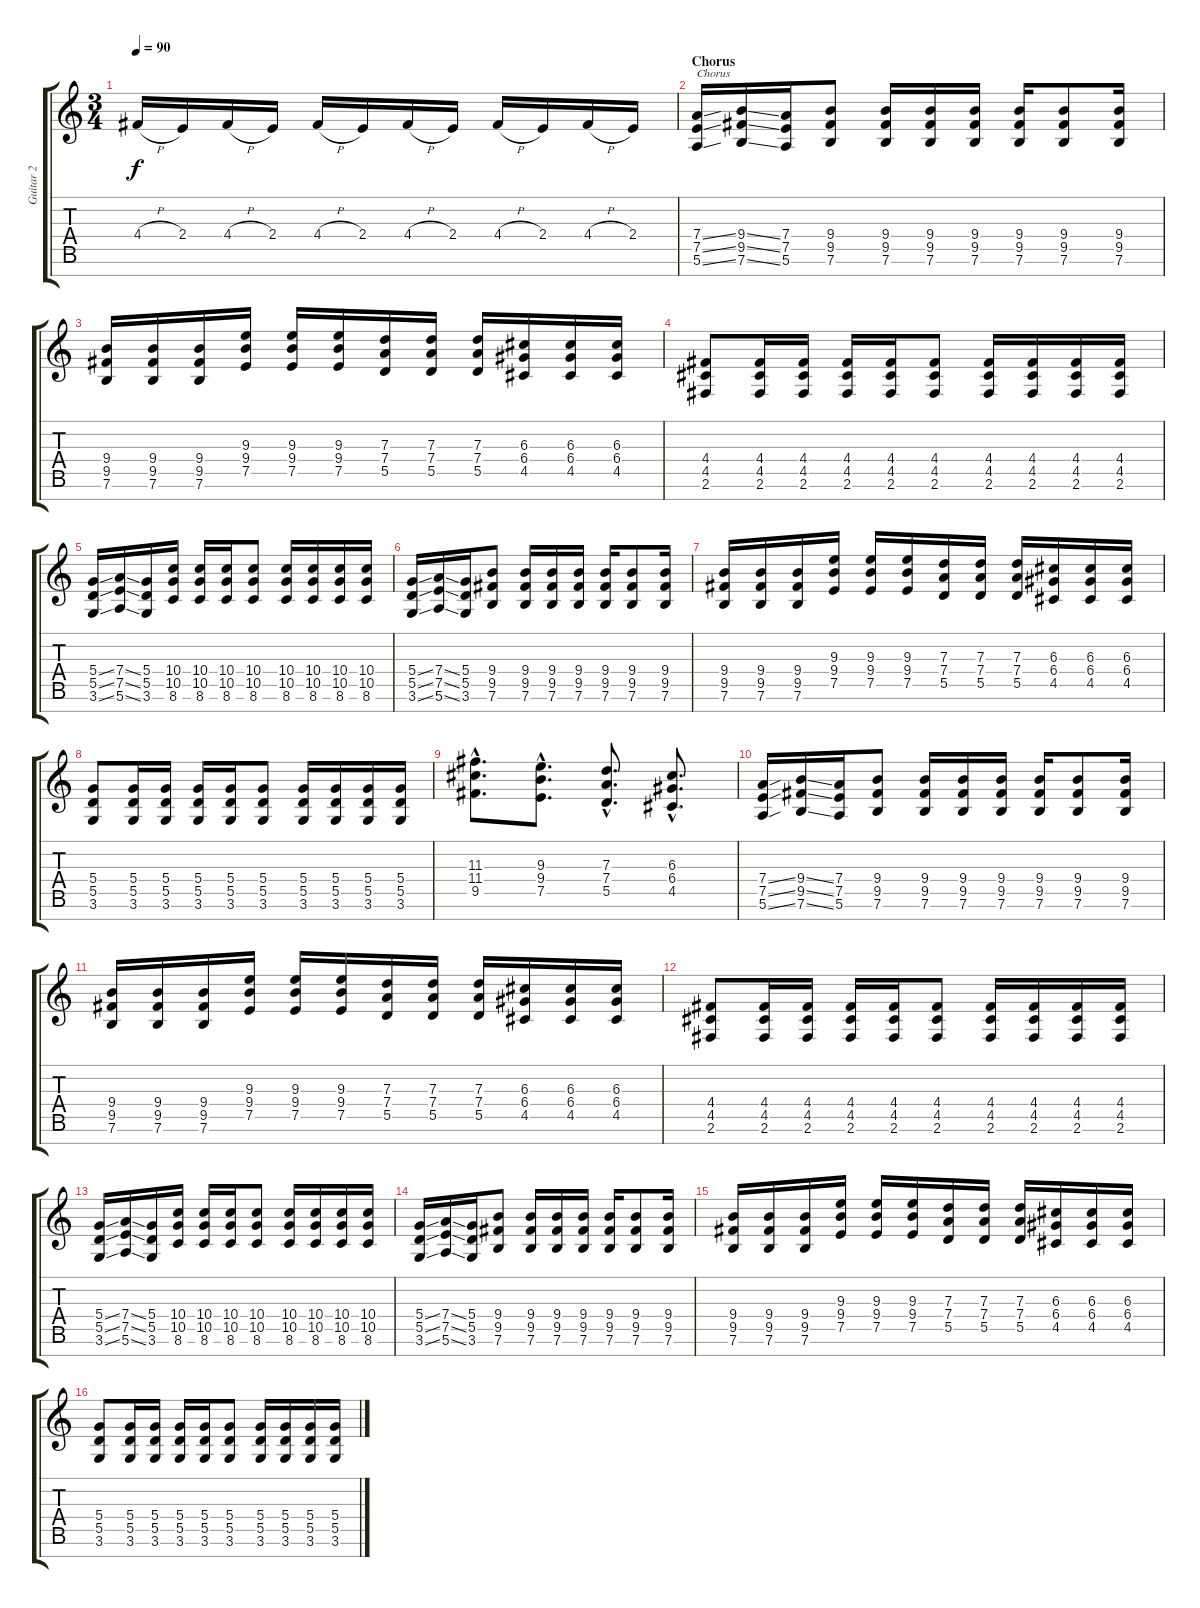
\track ("Guitar 2" "Guitar 2") {instrument distortionguitar}
\staff {score tabs}
\tuning (E4 B3 G3 D3 A2 E2 B1) {hide}
\ts (3 4)
\tempo 90
\clef g2
\ks c
4.4{h}.16{dy f} 2.4.16 4.4{h}.16 2.4.16 4.4{h}.16 2.4.16 4.4{h}.16 2.4.16 4.4{h}.16 2.4.16 4.4{h}.16 2.4.16 |
\section ("" "Chorus")
(7.4{ss} 7.5{ss} 5.6{ss}).16{txt "Chorus"} (9.4{ss} 9.5{ss} 7.6{ss}).16 (7.4 7.5 5.6).16 (9.4 9.5 7.6).8 (9.4 9.5 7.6).16 (9.4 9.5 7.6).16 (9.4 9.5 7.6).16 (9.4 9.5 7.6).16 (9.4 9.5 7.6).8 (9.4 9.5 7.6).16 |
(9.4 9.5 7.6).16 (9.4 9.5 7.6).16 (9.4 9.5 7.6).16 (9.3 9.4 7.5).16 (9.3 9.4 7.5).16 (9.3 9.4 7.5).16 (7.3 7.4 5.5).16 (7.3 7.4 5.5).16 (7.3 7.4 5.5).16 (6.3 6.4 4.5).16 (6.3 6.4 4.5).16 (6.3 6.4 4.5).16 |
(4.4 4.5 2.6).8 (4.4 4.5 2.6).16 (4.4 4.5 2.6).16 (4.4 4.5 2.6).16 (4.4 4.5 2.6).16 (4.4 4.5 2.6).8 (4.4 4.5 2.6).16 (4.4 4.5 2.6).16 (4.4 4.5 2.6).16 (4.4 4.5 2.6).16 |
(5.4{ss} 5.5{ss} 3.6{ss}).16 (7.4{ss} 7.5{ss} 5.6{ss}).16 (5.4 5.5 3.6).16 (10.4 10.5 8.6).16 (10.4 10.5 8.6).16 (10.4 10.5 8.6).16 (10.4 10.5 8.6).8 (10.4 10.5 8.6).16 (10.4 10.5 8.6).16 (10.4 10.5 8.6).16 (10.4 10.5 8.6).16 |
(5.4{ss} 5.5{ss} 3.6{ss}).16 (7.4{ss} 7.5{ss} 5.6{ss}).16 (5.4 5.5 3.6).16 (9.4 9.5 7.6).8 (9.4 9.5 7.6).16 (9.4 9.5 7.6).16 (9.4 9.5 7.6).16 (9.4 9.5 7.6).16 (9.4 9.5 7.6).8 (9.4 9.5 7.6).16 |
(9.4 9.5 7.6).16 (9.4 9.5 7.6).16 (9.4 9.5 7.6).16 (9.3 9.4 7.5).16 (9.3 9.4 7.5).16 (9.3 9.4 7.5).16 (7.3 7.4 5.5).16 (7.3 7.4 5.5).16 (7.3 7.4 5.5).16 (6.3 6.4 4.5).16 (6.3 6.4 4.5).16 (6.3 6.4 4.5).16 |
(5.4 5.5 3.6).8 (5.4 5.5 3.6).16 (5.4 5.5 3.6).16 (5.4 5.5 3.6).16 (5.4 5.5 3.6).16 (5.4 5.5 3.6).8 (5.4 5.5 3.6).16 (5.4 5.5 3.6).16 (5.4 5.5 3.6).16 (5.4 5.5 3.6).16 |
(11.3{hac} 11.4{hac} 9.5{hac}).8{d} (9.3{hac} 9.4{hac} 7.5{hac}).8{d} (7.3{hac} 7.4{hac} 5.5{hac}).8{d} (6.3{hac} 6.4{hac} 4.5{hac}).8{d} |
(7.4{ss} 7.5{ss} 5.6{ss}).16 (9.4{ss} 9.5{ss} 7.6{ss}).16 (7.4 7.5 5.6).16 (9.4 9.5 7.6).8 (9.4 9.5 7.6).16 (9.4 9.5 7.6).16 (9.4 9.5 7.6).16 (9.4 9.5 7.6).16 (9.4 9.5 7.6).8 (9.4 9.5 7.6).16 |
(9.4 9.5 7.6).16 (9.4 9.5 7.6).16 (9.4 9.5 7.6).16 (9.3 9.4 7.5).16 (9.3 9.4 7.5).16 (9.3 9.4 7.5).16 (7.3 7.4 5.5).16 (7.3 7.4 5.5).16 (7.3 7.4 5.5).16 (6.3 6.4 4.5).16 (6.3 6.4 4.5).16 (6.3 6.4 4.5).16 |
(4.4 4.5 2.6).8 (4.4 4.5 2.6).16 (4.4 4.5 2.6).16 (4.4 4.5 2.6).16 (4.4 4.5 2.6).16 (4.4 4.5 2.6).8 (4.4 4.5 2.6).16 (4.4 4.5 2.6).16 (4.4 4.5 2.6).16 (4.4 4.5 2.6).16 |
(5.4{ss} 5.5{ss} 3.6{ss}).16 (7.4{ss} 7.5{ss} 5.6{ss}).16 (5.4 5.5 3.6).16 (10.4 10.5 8.6).16 (10.4 10.5 8.6).16 (10.4 10.5 8.6).16 (10.4 10.5 8.6).8 (10.4 10.5 8.6).16 (10.4 10.5 8.6).16 (10.4 10.5 8.6).16 (10.4 10.5 8.6).16 |
(5.4{ss} 5.5{ss} 3.6{ss}).16 (7.4{ss} 7.5{ss} 5.6{ss}).16 (5.4 5.5 3.6).16 (9.4 9.5 7.6).8 (9.4 9.5 7.6).16 (9.4 9.5 7.6).16 (9.4 9.5 7.6).16 (9.4 9.5 7.6).16 (9.4 9.5 7.6).8 (9.4 9.5 7.6).16 |
(9.4 9.5 7.6).16 (9.4 9.5 7.6).16 (9.4 9.5 7.6).16 (9.3 9.4 7.5).16 (9.3 9.4 7.5).16 (9.3 9.4 7.5).16 (7.3 7.4 5.5).16 (7.3 7.4 5.5).16 (7.3 7.4 5.5).16 (6.3 6.4 4.5).16 (6.3 6.4 4.5).16 (6.3 6.4 4.5).16 |
(5.4 5.5 3.6).8 (5.4 5.5 3.6).16 (5.4 5.5 3.6).16 (5.4 5.5 3.6).16 (5.4 5.5 3.6).16 (5.4 5.5 3.6).8 (5.4 5.5 3.6).16 (5.4 5.5 3.6).16 (5.4 5.5 3.6).16 (5.4 5.5 3.6).16
